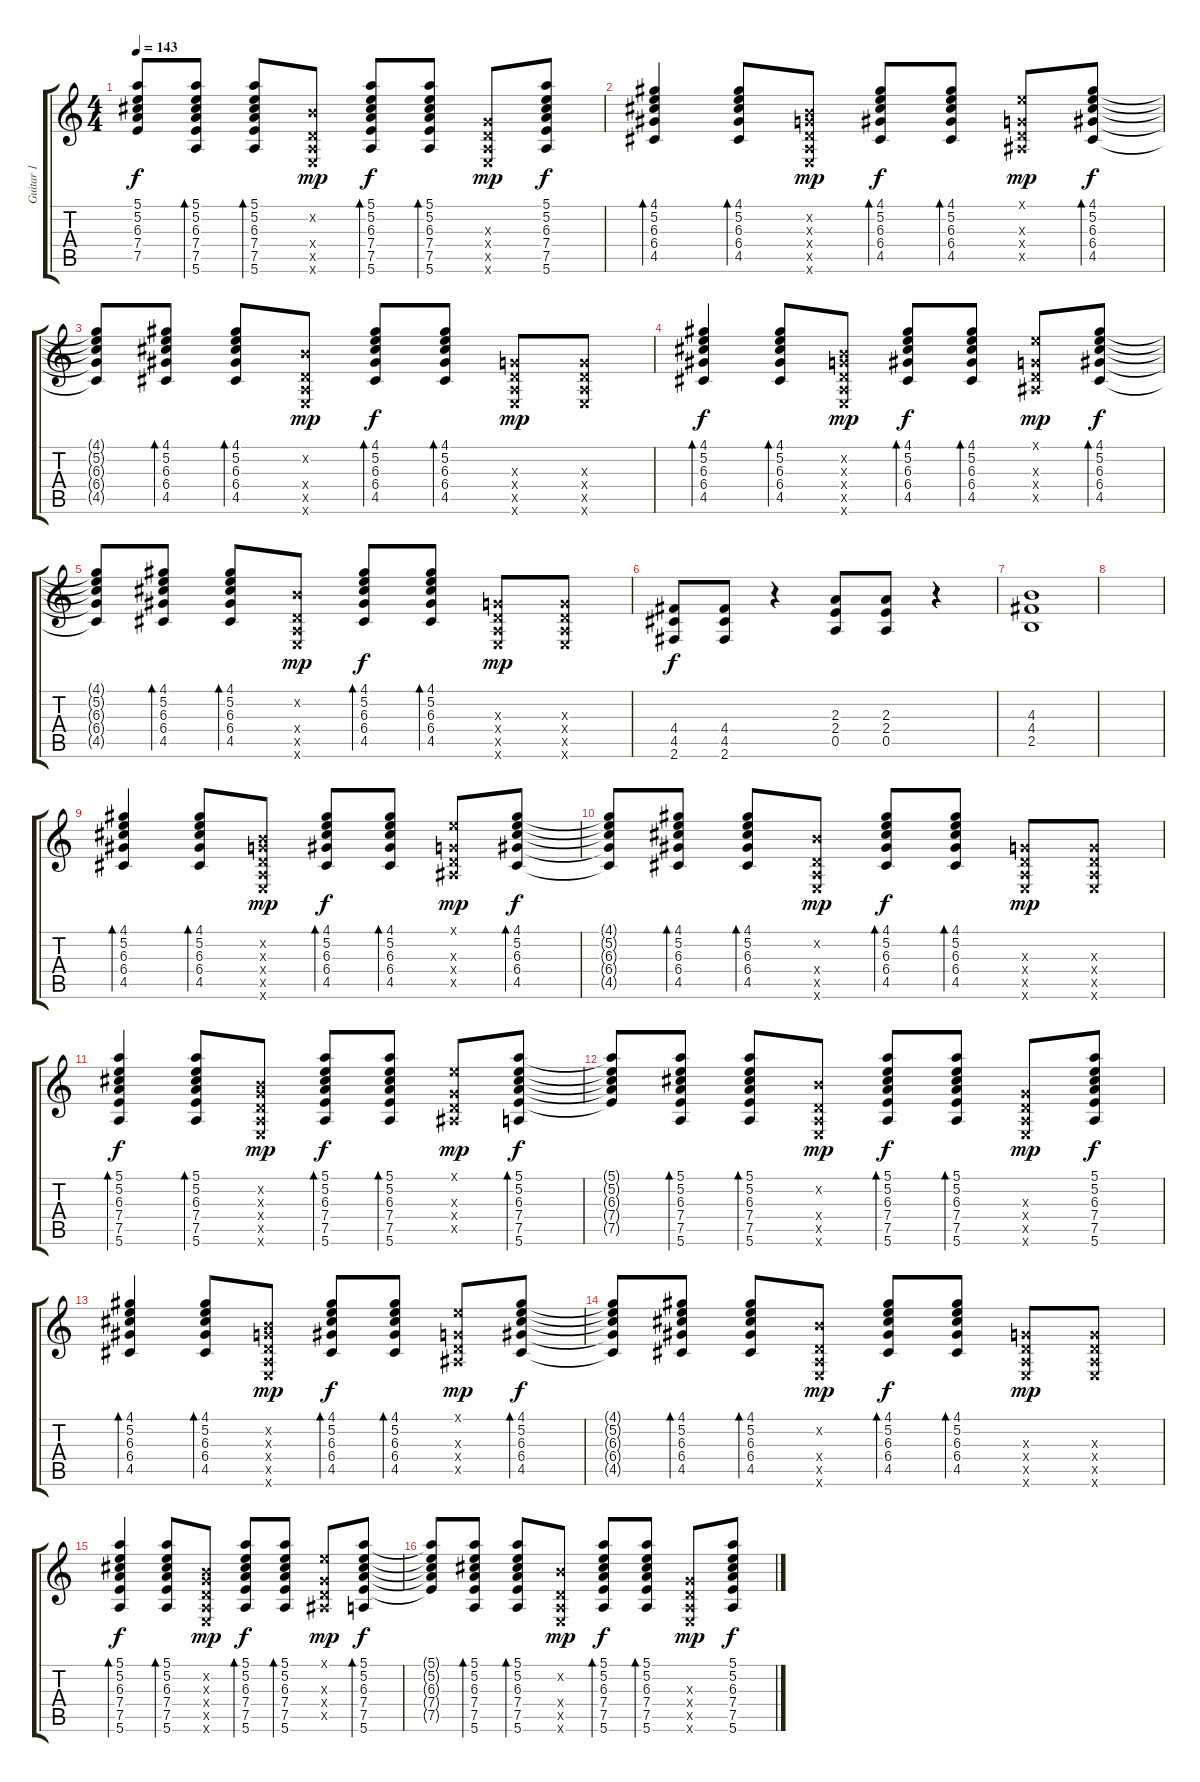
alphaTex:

\track ("Guitar 1" "Guitar 1") {instrument electricguitarclean}
\staff {score tabs}
\tuning (E4 B3 G3 D3 A2 E2) {hide}
\ts (4 4)
\tempo 143
\clef g2
\ks c
(5.1{t} 5.2{t} 6.3{t} 7.4{t} 7.5{t}).8{dy f} (5.1 5.2 6.3 7.4 7.5 5.6).8{bd 30} (5.1 5.2 6.3 7.4 7.5 5.6).8{bd 30} (0.2{x} 0.4{x} 0.5{x} 0.6{x}).8{dy mp} (5.1 5.2 6.3 7.4 7.5 5.6).8{bd 30 dy f} (5.1 5.2 6.3 7.4 7.5 5.6).8{bd 30} (0.3{x} 0.4{x} 0.5{x} 0.6{x}).8{dy mp} (5.1 5.2 6.3 7.4 7.5 5.6).8{dy f} |
(4.1 5.2 6.3 6.4 4.5).4{bd 30} (4.1 5.2 6.3 6.4 4.5).8{bd 30} (0.2{x} 0.3{x} 0.4{x} 0.5{x} 0.6{x}).8{dy mp} (4.1 5.2 6.3 6.4 4.5).8{bd 30 dy f} (4.1 5.2 6.3 6.4 4.5).8{bd 30} (0.1{x} 0.3{x} 0.4{x} 1.5{x}).8{dy mp} (4.1 5.2 6.3 6.4 4.5).8{bd 30 dy f} |
(4.1{t} 5.2{t} 6.3{t} 6.4{t} 4.5{t}).8 (4.1 5.2 6.3 6.4 4.5).8{bd 30} (4.1 5.2 6.3 6.4 4.5).8{bd 30} (0.2{x} 0.4{x} 0.5{x} 0.6{x}).8{dy mp} (4.1 5.2 6.3 6.4 4.5).8{bd 30 dy f} (4.1 5.2 6.3 6.4 4.5).8{bd 30} (0.3{x} 0.4{x} 0.5{x} 0.6{x}).8{dy mp} (0.3{x} 0.4{x} 0.5{x} 0.6{x}).8 |
(4.1 5.2 6.3 6.4 4.5).4{bd 30 dy f} (4.1 5.2 6.3 6.4 4.5).8{bd 30} (0.2{x} 0.3{x} 0.4{x} 0.5{x} 0.6{x}).8{dy mp} (4.1 5.2 6.3 6.4 4.5).8{bd 30 dy f} (4.1 5.2 6.3 6.4 4.5).8{bd 30} (0.1{x} 0.3{x} 0.4{x} 1.5{x}).8{dy mp} (4.1 5.2 6.3 6.4 4.5).8{bd 30 dy f} |
(4.1{t} 5.2{t} 6.3{t} 6.4{t} 4.5{t}).8 (4.1 5.2 6.3 6.4 4.5).8{bd 30} (4.1 5.2 6.3 6.4 4.5).8{bd 30} (0.2{x} 0.4{x} 0.5{x} 0.6{x}).8{dy mp} (4.1 5.2 6.3 6.4 4.5).8{bd 30 dy f} (4.1 5.2 6.3 6.4 4.5).8{bd 30} (0.3{x} 0.4{x} 0.5{x} 0.6{x}).8{dy mp} (0.3{x} 0.4{x} 0.5{x} 0.6{x}).8 |
(4.4 4.5 2.6).8{dy f} (4.4 4.5 2.6).8 r.4 (2.3 2.4 0.5).8 (2.3 2.4 0.5).8 r.4 |
(4.3 4.4 2.5).1 |
|
(4.1 5.2 6.3 6.4 4.5).4{bd 30} (4.1 5.2 6.3 6.4 4.5).8{bd 30} (0.2{x} 0.3{x} 0.4{x} 0.5{x} 0.6{x}).8{dy mp} (4.1 5.2 6.3 6.4 4.5).8{bd 30 dy f} (4.1 5.2 6.3 6.4 4.5).8{bd 30} (0.1{x} 0.3{x} 0.4{x} 1.5{x}).8{dy mp} (4.1 5.2 6.3 6.4 4.5).8{bd 30 dy f} |
(4.1{t} 5.2{t} 6.3{t} 6.4{t} 4.5{t}).8 (4.1 5.2 6.3 6.4 4.5).8{bd 30} (4.1 5.2 6.3 6.4 4.5).8{bd 30} (0.2{x} 0.4{x} 0.5{x} 0.6{x}).8{dy mp} (4.1 5.2 6.3 6.4 4.5).8{bd 30 dy f} (4.1 5.2 6.3 6.4 4.5).8{bd 30} (0.3{x} 0.4{x} 0.5{x} 0.6{x}).8{dy mp} (0.3{x} 0.4{x} 0.5{x} 0.6{x}).8 |
(5.1 5.2 6.3 7.4 7.5 5.6).4{bd 30 dy f} (5.1 5.2 6.3 7.4 7.5 5.6).8{bd 30} (0.2{x} 0.3{x} 0.4{x} 0.5{x} 0.6{x}).8{dy mp} (5.1 5.2 6.3 7.4 7.5 5.6).8{bd 30 dy f} (5.1 5.2 6.3 7.4 7.5 5.6).8{bd 30} (0.1{x} 0.3{x} 0.4{x} 1.5{x}).8{dy mp} (5.1 5.2 6.3 7.4 7.5 5.6).8{bd 30 dy f} |
(5.1{t} 5.2{t} 6.3{t} 7.4{t} 7.5{t}).8 (5.1 5.2 6.3 7.4 7.5 5.6).8{bd 30} (5.1 5.2 6.3 7.4 7.5 5.6).8{bd 30} (0.2{x} 0.4{x} 0.5{x} 0.6{x}).8{dy mp} (5.1 5.2 6.3 7.4 7.5 5.6).8{bd 30 dy f} (5.1 5.2 6.3 7.4 7.5 5.6).8{bd 30} (0.3{x} 0.4{x} 0.5{x} 0.6{x}).8{dy mp} (5.1 5.2 6.3 7.4 7.5 5.6).8{dy f} |
(4.1 5.2 6.3 6.4 4.5).4{bd 30} (4.1 5.2 6.3 6.4 4.5).8{bd 30} (0.2{x} 0.3{x} 0.4{x} 0.5{x} 0.6{x}).8{dy mp} (4.1 5.2 6.3 6.4 4.5).8{bd 30 dy f} (4.1 5.2 6.3 6.4 4.5).8{bd 30} (0.1{x} 0.3{x} 0.4{x} 1.5{x}).8{dy mp} (4.1 5.2 6.3 6.4 4.5).8{bd 30 dy f} |
(4.1{t} 5.2{t} 6.3{t} 6.4{t} 4.5{t}).8 (4.1 5.2 6.3 6.4 4.5).8{bd 30} (4.1 5.2 6.3 6.4 4.5).8{bd 30} (0.2{x} 0.4{x} 0.5{x} 0.6{x}).8{dy mp} (4.1 5.2 6.3 6.4 4.5).8{bd 30 dy f} (4.1 5.2 6.3 6.4 4.5).8{bd 30} (0.3{x} 0.4{x} 0.5{x} 0.6{x}).8{dy mp} (0.3{x} 0.4{x} 0.5{x} 0.6{x}).8 |
(5.1 5.2 6.3 7.4 7.5 5.6).4{bd 30 dy f} (5.1 5.2 6.3 7.4 7.5 5.6).8{bd 30} (0.2{x} 0.3{x} 0.4{x} 0.5{x} 0.6{x}).8{dy mp} (5.1 5.2 6.3 7.4 7.5 5.6).8{bd 30 dy f} (5.1 5.2 6.3 7.4 7.5 5.6).8{bd 30} (0.1{x} 0.3{x} 0.4{x} 1.5{x}).8{dy mp} (5.1 5.2 6.3 7.4 7.5 5.6).8{bd 30 dy f} |
(5.1{t} 5.2{t} 6.3{t} 7.4{t} 7.5{t}).8 (5.1 5.2 6.3 7.4 7.5 5.6).8{bd 30} (5.1 5.2 6.3 7.4 7.5 5.6).8{bd 30} (0.2{x} 0.4{x} 0.5{x} 0.6{x}).8{dy mp} (5.1 5.2 6.3 7.4 7.5 5.6).8{bd 30 dy f} (5.1 5.2 6.3 7.4 7.5 5.6).8{bd 30} (0.3{x} 0.4{x} 0.5{x} 0.6{x}).8{dy mp} (5.1 5.2 6.3 7.4 7.5 5.6).8{dy f}
